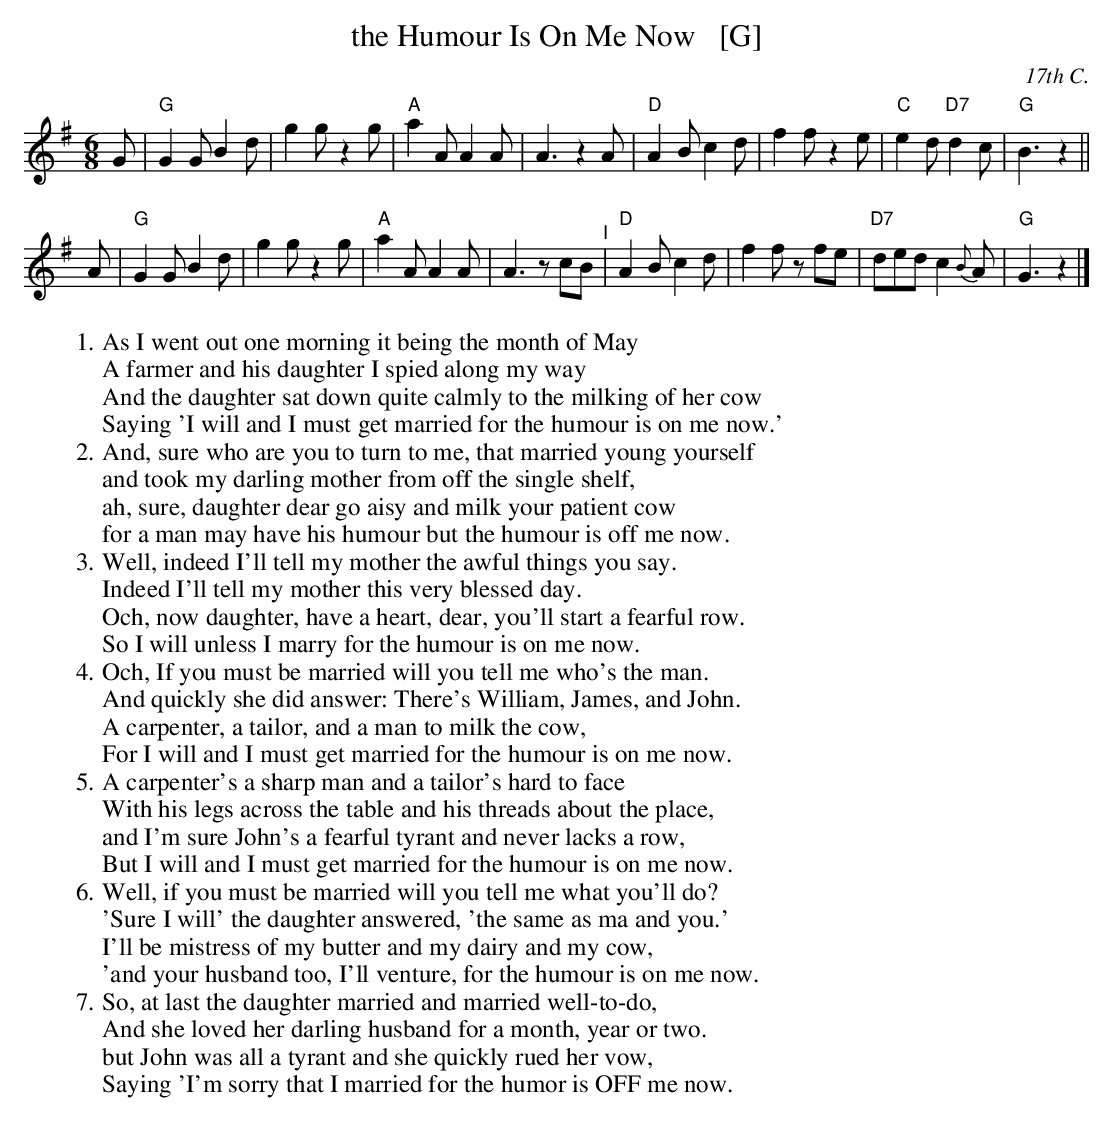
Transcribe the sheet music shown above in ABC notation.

X:1
T: the Humour Is On Me Now   [G]
O: 17th C.
M: 6/8
L: 1/8
K: G
G | "G"G2G B2d | g2g z2g | "A"a2A A2A | A3 z2A | "D"A2B c2d | f2f z2e | "C"e2d "D7"d2c | "G"B3 z2 ||
A | "G"G2G B2d | g2g z2g | "A"a2A A2A | A3 zcB "^I"| "D"A2B c2d | f2f zfe | "D7"ded c2{B}A | "G"G3 z2 |]
W:1.As I went out one morning it being the month of May
W: A farmer and his daughter I spied along my way
W: And the daughter sat down quite calmly to the milking of her cow
W: Saying 'I will and I must get married for the humour is on me now.'
W:2. And, sure who are you to turn to me, that married young yourself
W: and took my darling mother from off the single shelf,
W: ah, sure, daughter dear go aisy and milk your patient cow
W: for a man may have his humour but the humour is off me now.
W:3. Well, indeed I'll tell my mother the awful things you say.
W: Indeed I'll tell my mother this very blessed day.
W: Och, now daughter, have a heart, dear, you'll start a fearful row.
W: So I will unless I marry for the humour is on me now.
W:4. Och, If you must be married will you tell me who's the man.
W: And quickly she did answer: There's William, James, and John.
W: A carpenter, a tailor, and a man to milk the cow,
W: For I will and I must get married for the humour is on me now.
W:5. A carpenter's a sharp man and a tailor's hard to face
W: With his legs across the table and his threads about the place,
W: and I'm sure John's a fearful tyrant and never lacks a row,
W: But I will and I must get married for the humour is on me now.
W:6. Well, if you must be married will you tell me what you'll do?
W: 'Sure I will' the daughter answered, 'the same as ma and you.'
W: I'll be mistress of my butter and my dairy and my cow,
W: 'and your husband too, I'll venture, for the humour is on me now.
W:7. So, at last the daughter married and married well-to-do,
W: And she loved her darling husband for a month, year or two.
W: but John was all a tyrant and she quickly rued her vow,
W: Saying 'I'm sorry that I married for the humor is OFF me now.
